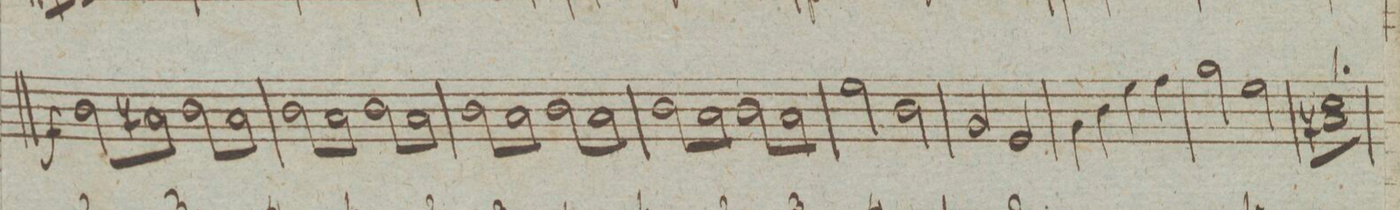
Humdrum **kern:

**kern	**dynam
*I"Alto Viola.	*
*clefC3	*
*k[]	*
*met(c|)	*
*M4/4	*
*tremolo	*
8c\L	f
8Bn\	.
8c\	.
8Bn\J	.
8c\L	.
8B\	.
8c\	.
8B\J	.
=160	=160
8c\L	.
8B\	.
8c\	.
8B\J	.
8c\L	.
8B\	.
8c\	.
8B\J	.
=161	=161
8c\L	.
8B\	.
8c\	.
8B\J	.
8c\L	.
8B\	.
8c\	.
8B\J	.
=162	=162
8c\L	.
8B\	.
8c\	.
8B\J	.
8c\L	.
8B\	.
8c\	.
8B\J	.
*Xtremolo	*
=163	=163
2f\	.
2c\	.
=164	=164
2A/	.
2F/	.
=165	=165
4A\	.
4c\	.
4f\	.
4g\	.
=166	=166
2a\	.
2f\	.
=167	=167
*tremolo	*
8d\ 8Bn\L	.
8d\ 8Bn\	.
8d\ 8Bn\	.
8d\ 8Bn\	.
8d\ 8Bn\	.
8d\ 8Bn\	.
8d\ 8Bn\	.
8d\ 8Bn\J	.
=168	=168
*-	*-
